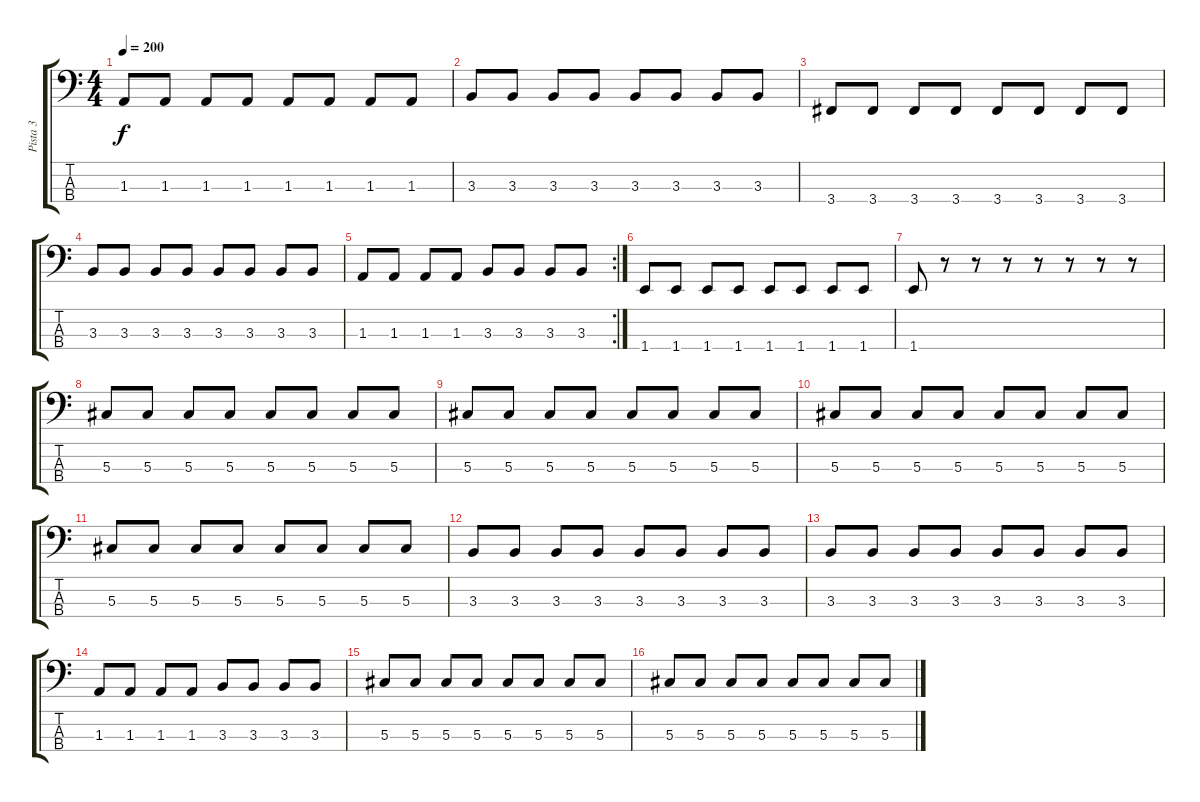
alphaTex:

\track ("Pista 3" "Pista 3") {instrument electricbassfinger}
\staff {score tabs}
\tuning (Gb2 Db2 Ab1 Eb1) {hide}
\ts (4 4)
\tempo 200
\clef f4
\ks c
1.3.8{dy f} 1.3.8 1.3.8 1.3.8 1.3.8 1.3.8 1.3.8 1.3.8 |
3.3.8 3.3.8 3.3.8 3.3.8 3.3.8 3.3.8 3.3.8 3.3.8 |
3.4.8 3.4.8 3.4.8 3.4.8 3.4.8 3.4.8 3.4.8 3.4.8 |
3.3.8 3.3.8 3.3.8 3.3.8 3.3.8 3.3.8 3.3.8 3.3.8 |
\rc 2
1.3.8 1.3.8 1.3.8 1.3.8 3.3.8 3.3.8 3.3.8 3.3.8 |
1.4.8 1.4.8 1.4.8 1.4.8 1.4.8 1.4.8 1.4.8 1.4.8 |
1.4.8 r.8 r.8 r.8 r.8 r.8 r.8 r.8 |
5.3.8 5.3.8 5.3.8 5.3.8 5.3.8 5.3.8 5.3.8 5.3.8 |
5.3.8 5.3.8 5.3.8 5.3.8 5.3.8 5.3.8 5.3.8 5.3.8 |
5.3.8 5.3.8 5.3.8 5.3.8 5.3.8 5.3.8 5.3.8 5.3.8 |
5.3.8 5.3.8 5.3.8 5.3.8 5.3.8 5.3.8 5.3.8 5.3.8 |
3.3.8 3.3.8 3.3.8 3.3.8 3.3.8 3.3.8 3.3.8 3.3.8 |
3.3.8 3.3.8 3.3.8 3.3.8 3.3.8 3.3.8 3.3.8 3.3.8 |
1.3.8 1.3.8 1.3.8 1.3.8 3.3.8 3.3.8 3.3.8 3.3.8 |
5.3.8 5.3.8 5.3.8 5.3.8 5.3.8 5.3.8 5.3.8 5.3.8 |
5.3.8 5.3.8 5.3.8 5.3.8 5.3.8 5.3.8 5.3.8 5.3.8
